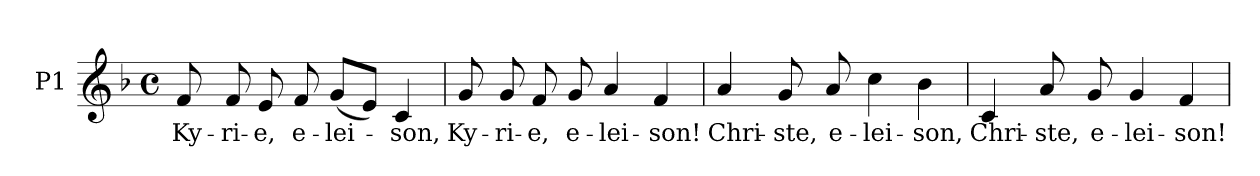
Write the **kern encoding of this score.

**kern	**text
*part1	*part1
*staff1	*staff1
*I"P1	*
!!LO:PB:g=z
*clefG2	*
*k[b-]	*
*F:	*
*M4/4	*
*met(c)	*
=1	=1
!	!LO:LY:b:color=#000000
8fi/	Ky-
!	!LO:LY:b:color=#000000
8fi/	-ri-
!	!LO:LY:b:color=#000000
8ei/	-e,
!	!LO:LY:b:color=#000000
8fi/	e-
!	!LO:LY:b:color=#000000
(8gi/L	-lei-
8ei/J)	.
!	!LO:LY:b:color=#000000
4ci/	-son,
=2	=2
!	!LO:LY:b:color=#000000
8gi/	Ky-
!	!LO:LY:b:color=#000000
8gi/	-ri-
!	!LO:LY:b:color=#000000
8fi/	-e,
!	!LO:LY:b:color=#000000
8gi/	e-
!	!LO:LY:b:color=#000000
4ai/	-lei-
!	!LO:LY:b:color=#000000
4fi/	-son!
=3	=3
!	!LO:LY:b:color=#000000
4ai/	Chri-
!	!LO:LY:b:color=#000000
8gi/	-ste,
!	!LO:LY:b:color=#000000
8ai/	e-
!	!LO:LY:b:color=#000000
4cci\	-lei-
!	!LO:LY:b:color=#000000
4b-i\	-son,
=4	=4
!	!LO:LY:b:color=#000000
4ci/	Chri-
!	!LO:LY:b:color=#000000
8ai/	-ste,
!	!LO:LY:b:color=#000000
8gi/	e-
!	!LO:LY:b:color=#000000
4gi/	-lei-
!	!LO:LY:b:color=#000000
4fi/	-son!
=	=
*-	*-
